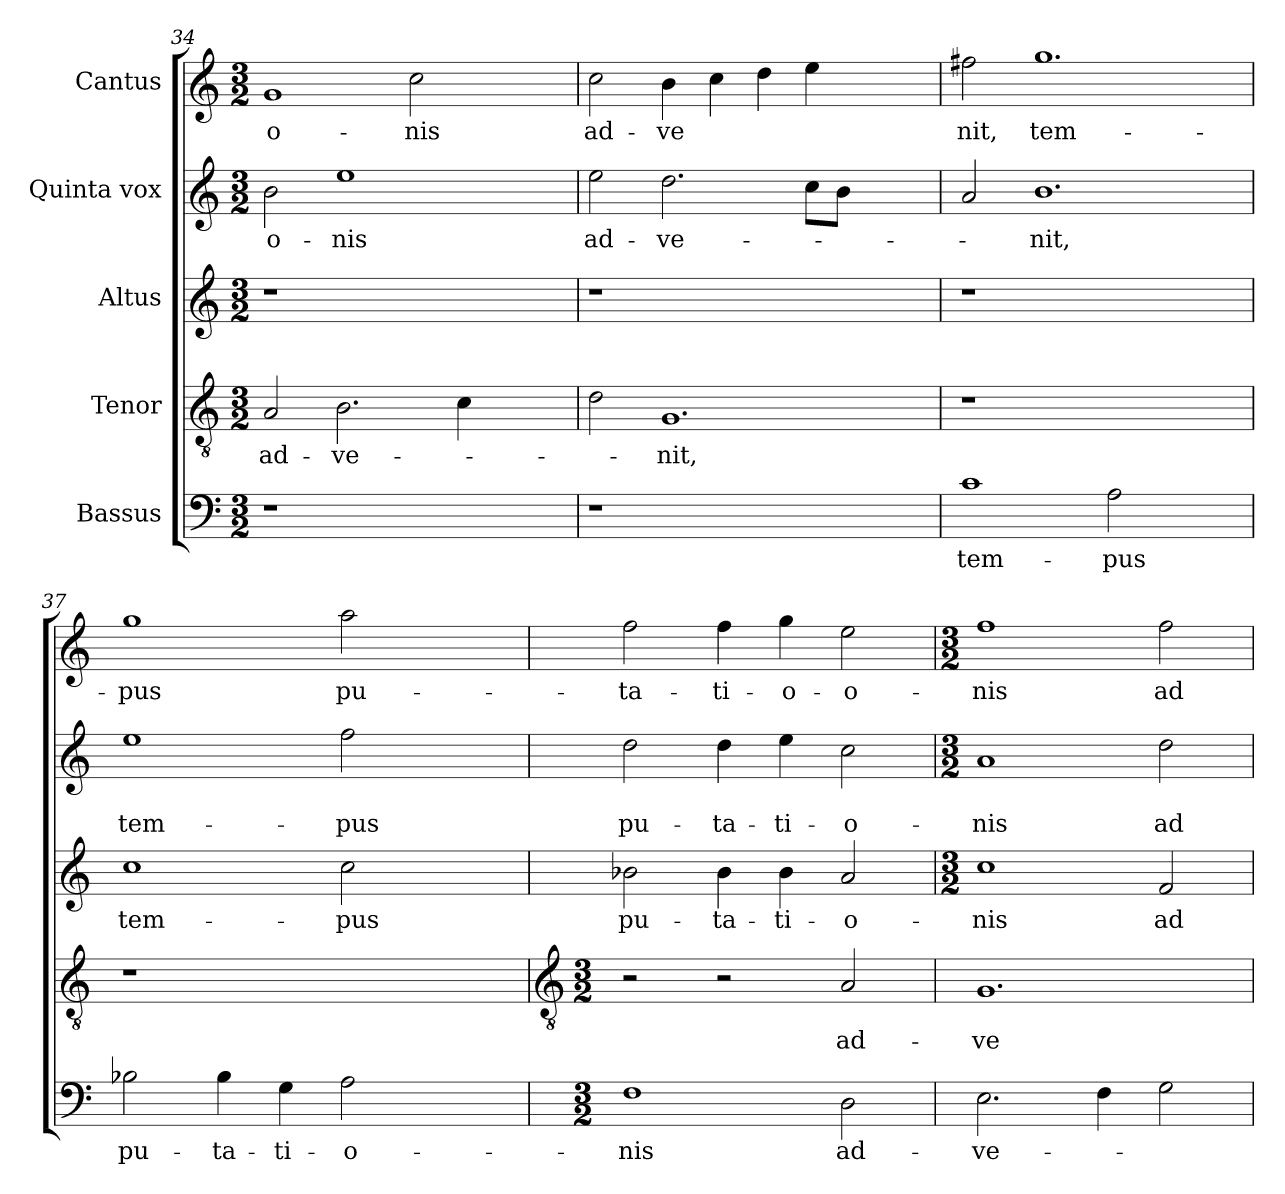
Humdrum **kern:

**kern	**text	**kern	**text	**kern	**text	**kern	**text	**text	**kern	**text
*part5	*part5	*part4	*part4	*part3	*part3	*part2	*part2	*part2	*part1	*part1
*staff5	*staff5	*staff4	*staff4	*staff3	*staff3	*staff2	*staff2	*staff2	*staff1	*staff1
*I"Bassus	*	*I"Tenor	*	*I"Altus	*	*I"Quinta vox	*	*	*I"Cantus	*
*clefF4	*	*clefGv2	*	*clefG2	*	*clefG2	*	*	*clefG2	*
*k[]	*	*k[]	*	*k[]	*	*k[]	*	*	*k[]	*
*C:	*	*C:	*	*C:	*	*C:	*	*	*C:	*
*M3/2	*	*M3/2	*	*M3/2	*	*M3/2	*	*	*M3/2	*
=34	=34	=34	=34	=34	=34	=34	=34	=34	=34	=34
!LO:N:vis=1	!	!	!LO:LY:b	!LO:N:vis=1	!	!	!LO:LY:b	!	!	!LO:LY:b
0r	.	2A	ad-	0r	.	2b	-o-	.	1g	-o-
!	!	!	!LO:LY:b	!	!	!	!LO:LY:b	!	!	!
.	.	2.B	-ve-	.	.	1ee	-nis	.	.	.
!	!	!	!	!	!	!	!	!	!	!LO:LY:b
.	.	.	.	.	.	.	.	.	2cc	-nis
.	.	4c	.	.	.	.	.	.	.	.
.	.	2ryy	.	.	.	2ryy	.	.	2ryy	.
=35	=35	=35	=35	=35	=35	=35	=35	=35	=35	=35
!LO:N:vis=1	!	!	!	!LO:N:vis=1	!	!	!LO:LY:b	!	!	!LO:LY:b
0r	.	2d	.	0r	.	2ee	ad-	.	2cc	ad-
!	!	!	!LO:LY:b	!	!	!	!LO:LY:b	!	!	!LO:LY:b
.	.	1.G	-nit,	.	.	2.dd	-ve-	.	4b	-ve
.	.	.	.	.	.	.	.	.	4cc	.
.	.	.	.	.	.	.	.	.	4dd	.
.	.	.	.	.	.	8ccL	.	.	4ee	.
.	.	.	.	.	.	8bJ	.	.	.	.
.	.	.	.	.	.	2ryy	.	.	2ryy	.
=36	=36	=36	=36	=36	=36	=36	=36	=36	=36	=36
!	!LO:LY:b	!LO:N:vis=1	!	!LO:N:vis=1	!	!	!	!	!	!LO:LY:b
1c	tem-	0r	.	0r	.	2a	.	.	2ff#X	nit,
!	!	!	!	!	!	!	!LO:LY:b	!	!	!LO:LY:b
.	.	.	.	.	.	1.b	-nit,	.	1.gg	tem-
!	!LO:LY:b	!	!	!	!	!	!	!	!	!
2A	-pus	.	.	.	.	.	.	.	.	.
2ryy	.	.	.	.	.	.	.	.	.	.
=37	=37	=37	=37	=37	=37	=37	=37	=37	=37	=37
!	!LO:LY:b	!LO:N:vis=1	!	!	!LO:LY:b	!	!	!LO:LY:b	!	!LO:LY:b
2B-X	pu-	0r	.	1cc	tem-	1ee	.	tem-	1gg	-pus
!	!LO:LY:b	!	!	!	!	!	!	!	!	!
4B-	-ta-	.	.	.	.	.	.	.	.	.
!	!LO:LY:b	!	!	!	!	!	!	!	!	!
4G	-ti-	.	.	.	.	.	.	.	.	.
!	!LO:LY:b	!	!	!	!LO:LY:b	!	!	!LO:LY:b	!	!LO:LY:b
2A	-o-	.	.	2cc	-pus	2ff	.	-pus	2aa	pu-
2ryy	.	.	.	2ryy	.	2ryy	.	.	2ryy	.
!!LO:LB:g=z
=38	=38	=38	=38	=38	=38	=38	=38	=38	=38	=38
*	*	*clefGv2	*	*	*	*	*	*	*	*
*M3/2	*	*M3/2	*	*	*	*	*	*	*	*
!	!LO:LY:b	!	!	!	!LO:LY:b	!	!	!LO:LY:b	!	!LO:LY:b
1F	-nis	2r	.	2b-X	pu-	2dd	.	pu-	2ff	-ta-
!	!	!	!	!	!LO:LY:b	!	!	!LO:LY:b	!	!LO:LY:b
.	.	2r	.	4b-	-ta-	4dd	.	-ta-	4ff	-ti-
!	!	!	!	!	!LO:LY:b	!	!	!LO:LY:b	!	!LO:LY:b
.	.	.	.	4b-	-ti-	4ee	.	-ti-	4gg	-o-
!	!LO:LY:b	!	!LO:LY:b	!	!LO:LY:b	!	!	!LO:LY:b	!	!LO:LY:b
2D	ad-	2A	ad-	2a	-o-	2cc	.	-o-	2ee	-o-
!!LO:LB:g=z
=39	=39	=39	=39	=39	=39	=39	=39	=39	=39	=39
*	*	*	*	*M3/2	*	*M3/2	*	*	*M3/2	*
!	!LO:LY:b	!	!LO:LY:b	!	!LO:LY:b	!	!	!LO:LY:b	!	!LO:LY:b
2.E	-ve-	1.G	-ve-	1cc	-nis	1a	.	-nis	1ff	-nis
4F	.	.	.	.	.	.	.	.	.	.
!	!	!	!	!	!LO:LY:b	!	!	!LO:LY:b	!	!LO:LY:b
2G	.	.	.	2f	ad-	2dd	.	ad-	2ff	ad-
=	=	=	=	=	=	=	=	=	=	=
*-	*-	*-	*-	*-	*-	*-	*-	*-	*-	*-
